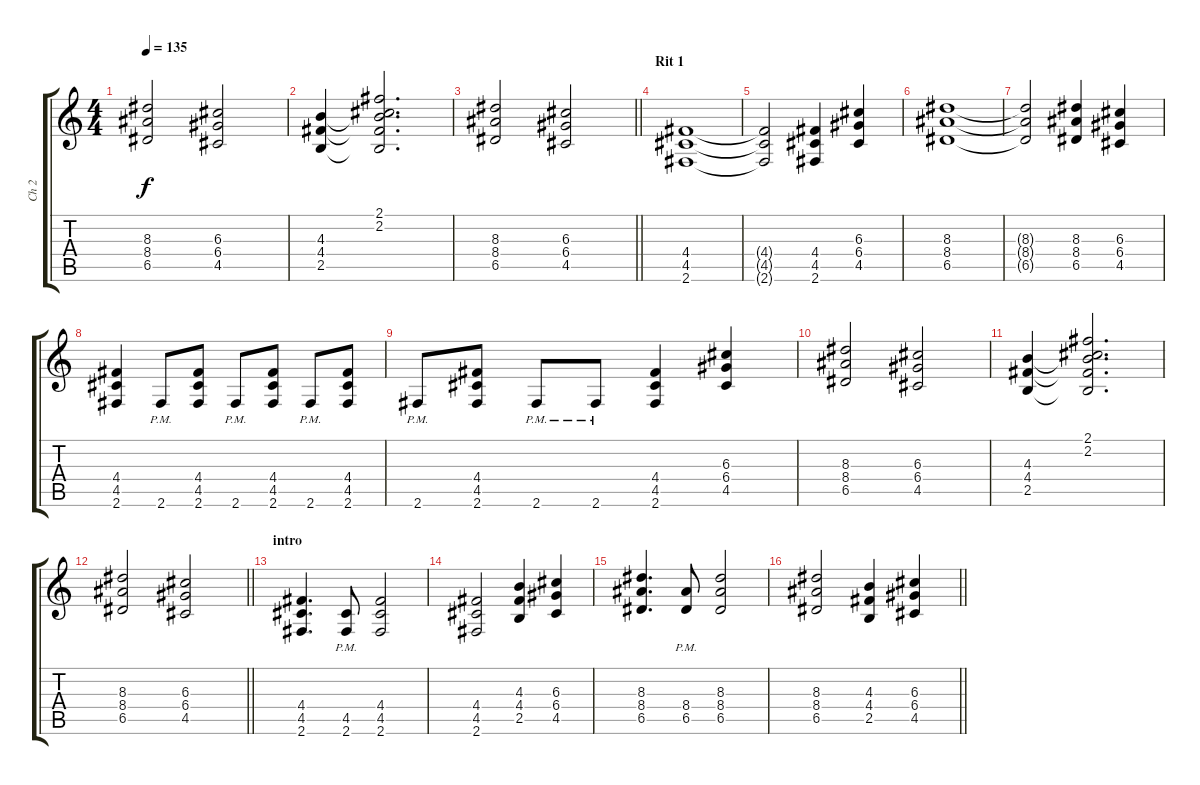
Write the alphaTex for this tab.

\track ("Ch 2 " "Ch 2 ") {instrument distortionguitar}
\staff {score tabs}
\tuning (E4 B3 G3 D3 A2 E2) {hide}
\ts (4 4)
\tempo 135
\clef g2
\ks c
(8.3 8.4 6.5).2{dy f} (6.3 6.4 4.5).2 |
(4.3 4.4 2.5).4 (2.1 2.2 4.3{t} 4.4{t} 2.5{t}).2{d} |
\barLineRight lightlight
(8.3 8.4 6.5).2 (6.3 6.4 4.5).2 |
\section ("" "Rit 1")
(4.4 4.5 2.6).1 |
(4.4{t} 4.5{t} 2.6{t}).2 (4.4 4.5 2.6).4 (6.3 6.4 4.5).4 |
(8.3 8.4 6.5).1 |
(8.3{t} 8.4{t} 6.5{t}).2 (8.3 8.4 6.5).4 (6.3 6.4 4.5).4 |
(4.4 4.5 2.6).4 2.6{pm}.8 (4.4 4.5 2.6).8 2.6{pm}.8 (4.4 4.5 2.6).8 2.6{pm}.8 (4.4 4.5 2.6).8 |
2.6{pm}.8 (4.4 4.5 2.6).8 2.6{pm}.8 2.6{pm}.8 (4.4 4.5 2.6).4 (6.3 6.4 4.5).4 |
(8.3 8.4 6.5).2 (6.3 6.4 4.5).2 |
(4.3 4.4 2.5).4 (2.1 2.2 4.3{t} 4.4{t} 2.5{t}).2{d} |
\barLineRight lightlight
(8.3 8.4 6.5).2 (6.3 6.4 4.5).2 |
\section ("" "intro")
(4.4 4.5 2.6).4{d volume 14 instrument distortionguitar} (4.5{pm} 2.6{pm}).8 (4.4 4.5 2.6).2 |
(4.4 4.5 2.6).2 (4.3 4.4 2.5).4 (6.3 6.4 4.5).4 |
(8.3 8.4 6.5).4{d} (8.4{pm} 6.5{pm}).8 (8.3 8.4 6.5).2 |
\barLineRight lightlight
(8.3 8.4 6.5).2 (4.3 4.4 2.5).4 (6.3 6.4 4.5).4
